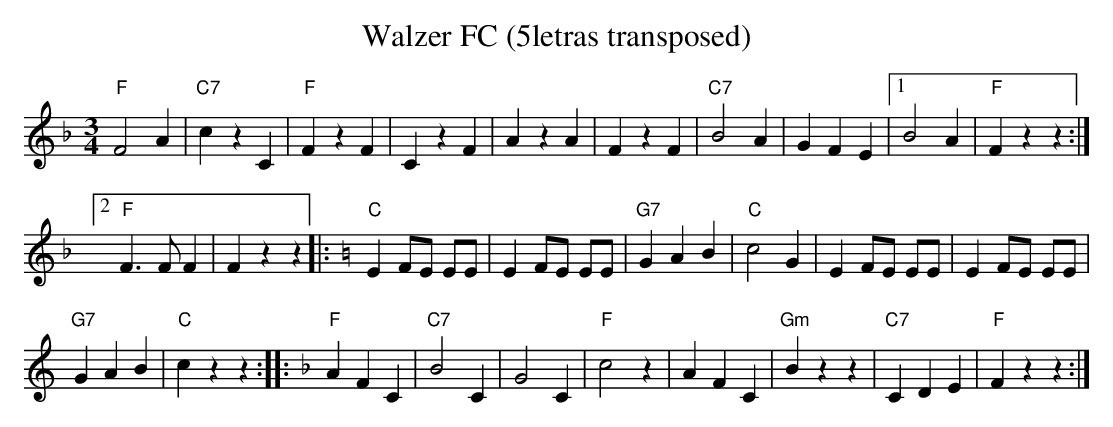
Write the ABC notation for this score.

X:1
T: Walzer FC (5letras transposed)
M:3/4
L:1/4
K:F transpose=3 %%MIDI gchordon
"F"F2A | "C7"czC | "F"FzF | CzF | AzA | FzF | "C7"B2A | GFE |1 B2A | "F"Fzz :|2
"F"F>FF | Fzz |: [K:C] "C"E F/E/ E/E/ | EF/E/ E/E/ | "G7"GAB | "C"c2G | E F/E/ E/E/ | EF/E/ E/E/ |
"G7"GAB | "C"czz :: [K:F] "F"AFC | "C7"B2C | G2C | "F"c2z | AFC | "Gm"Bzz | "C7"CDE | "F"Fzz :|
